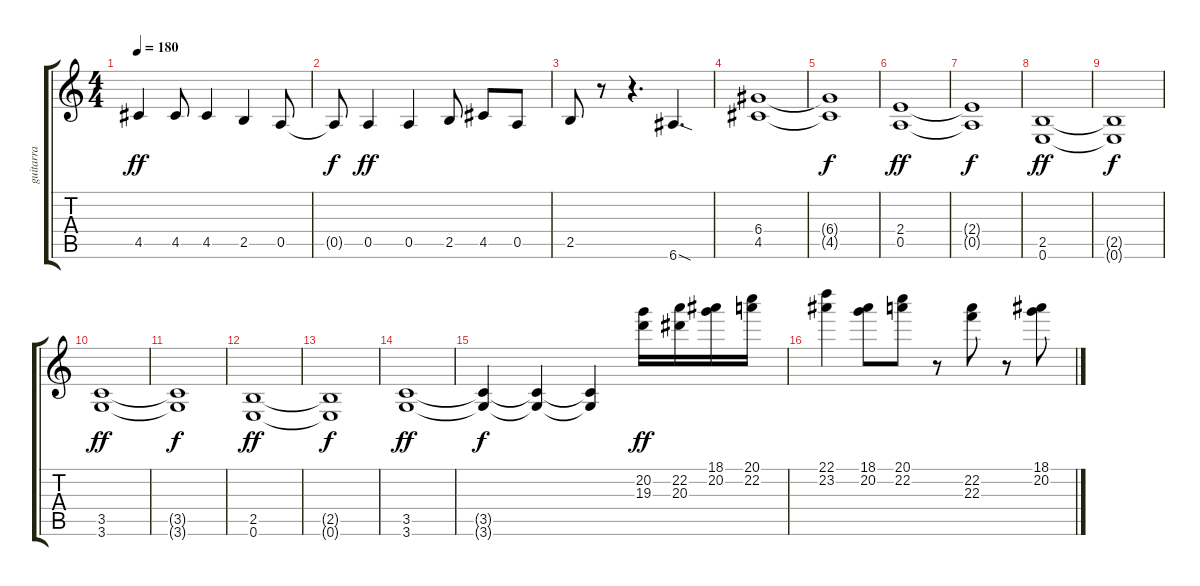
\track ("guitarra" "guitarra") {instrument distortionguitar}
\staff {score tabs}
\tuning (E4 B3 G3 D3 A2 E2) {hide}
\ts (4 4)
\tempo 180
\clef g2
\ks c
4.5.4{dy ff} 4.5.8 4.5.4 2.5.4 0.5.8 |
0.5{t}.8{dy f} 0.5.4{dy ff} 0.5.4 2.5.8 4.5.8 0.5.8 |
2.5.8 r.8 r.4{d} 6.6{sod}.4{d} |
(6.4 4.5).1 |
(6.4{t} 4.5{t}).1{dy f} |
(2.4 0.5).1{dy ff} |
(2.4{t} 0.5{t}).1{dy f} |
(2.5 0.6).1{dy ff} |
(2.5{t} 0.6{t}).1{dy f} |
(3.5 3.6).1{dy ff} |
(3.5{t} 3.6{t}).1{dy f} |
(2.5 0.6).1{dy ff} |
(2.5{t} 0.6{t}).1{dy f} |
(3.5 3.6).1{dy ff} |
(3.5{t} 3.6{t}).4{dy f} (3.5{t} 3.6{t}).4 (3.5{t} 3.6{t}).4 (20.2 19.3).16{dy ff} (22.2 20.3).16 (18.1 20.2).16 (20.1 22.2).16 |
(22.1 23.2).4 (18.1 20.2).8 (20.1 22.2).8 r.8 (22.2 22.3).8 r.8 (18.1 20.2).8
